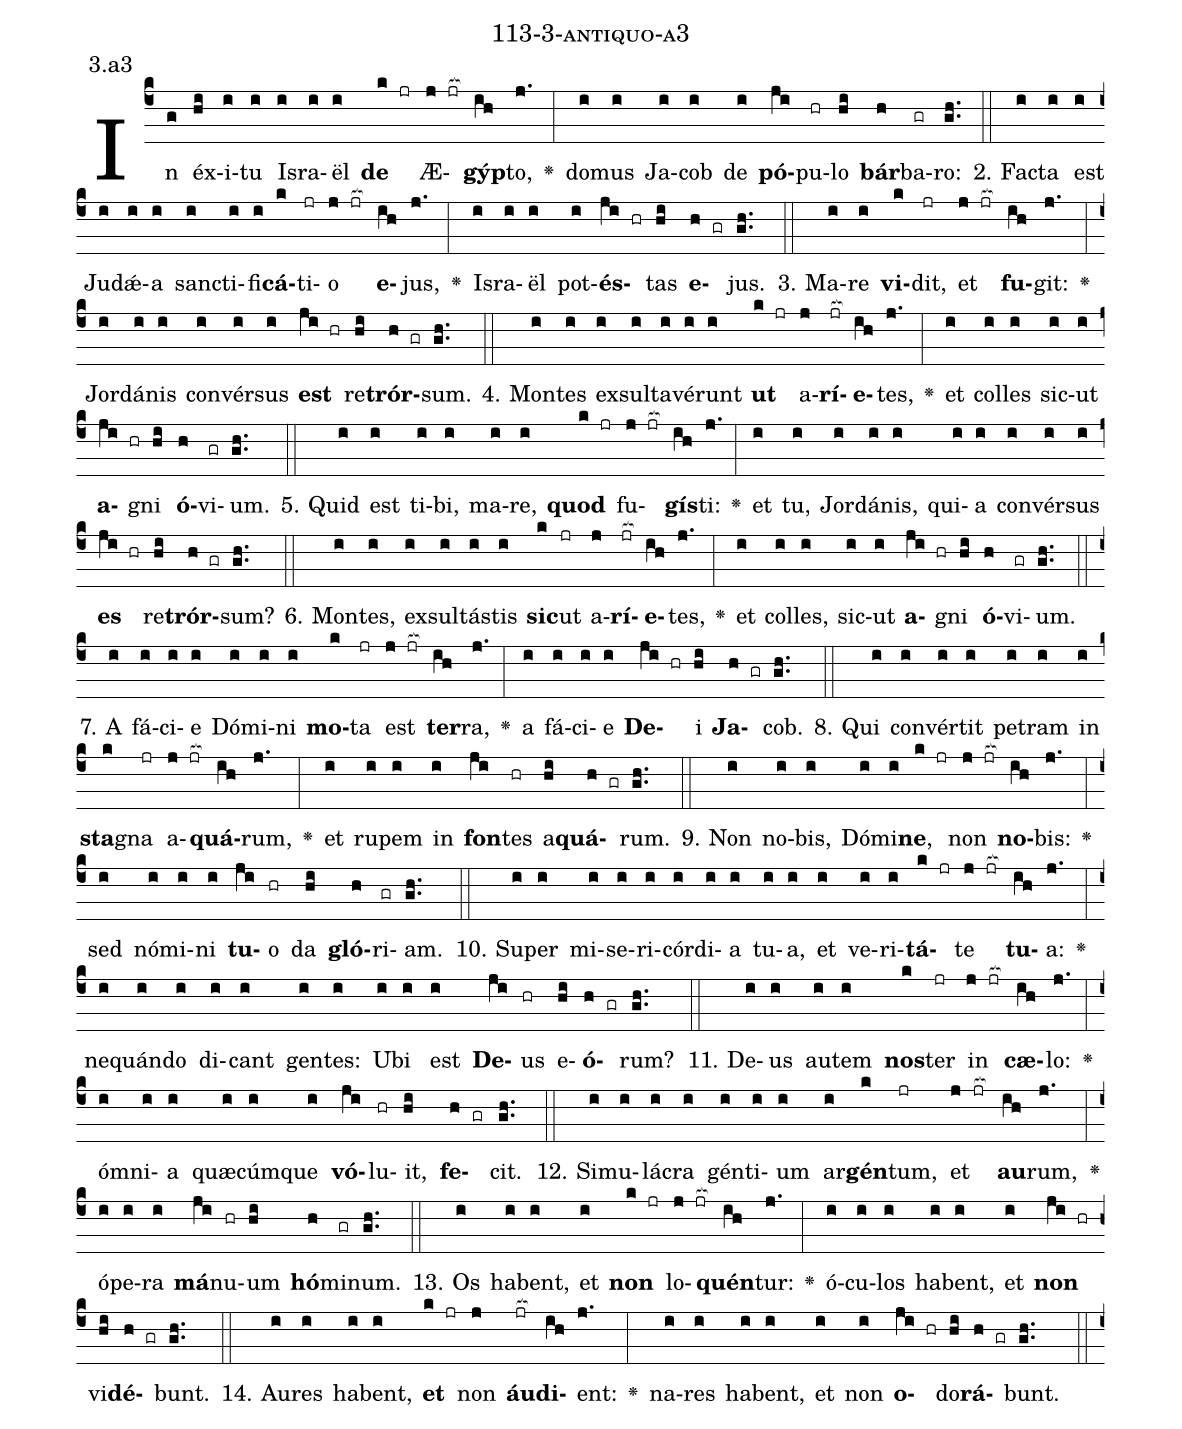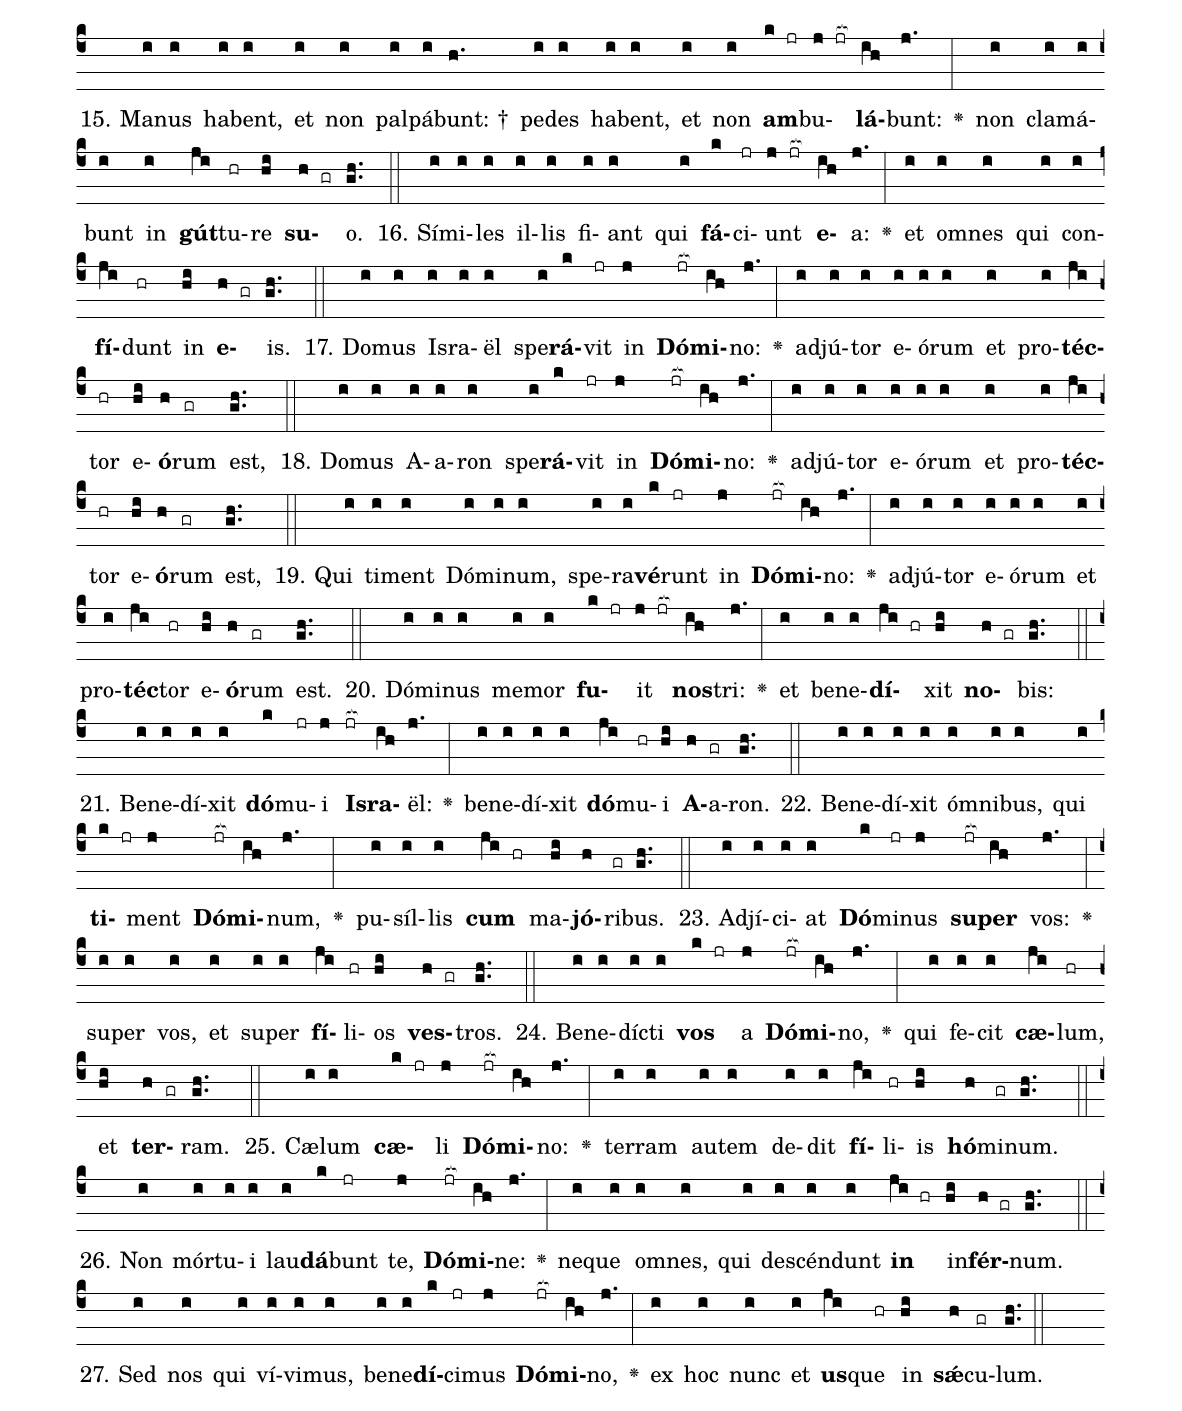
name: 113-3-antiquo-a3;
annotation: 3.a3;
%%
(c4)In(g) éx(hi)i(i)tu(i) Is(i)ra(i)ël(i) <b>de</b>(k jr) Æ(j jr[ocb:1{])<b>gýp</b>(ih[ocb:0}])to,(j.) <v>\greheightstar</v>(:) do(i)mus(i) Ja(i)cob(i) de(i) <b>pó</b>(ji)pu(hr)lo(hi) <b>bár</b>(h)ba(gr)ro:(gh..) (::)
2. Fac(i)ta(i) est(i) Ju(i)dǽ(i)a(i) sanc(i)ti(i)fi(i)<b>cá</b>(k)ti(jr)o(j jr[ocb:1{]) <b>e</b>(ih[ocb:0}])jus,(j.) <v>\greheightstar</v>(:) Is(i)ra(i)ël(i) pot(i)<b>és</b>(ji hr)tas(hi) <b>e</b>(h gr)jus.(gh..) (::)
3. Ma(i)re(i) <b>vi</b>(k)dit,(jr) et(j jr[ocb:1{]) <b>fu</b>(ih[ocb:0}])git:(j.) <v>\greheightstar</v>(:) Jor(i)dá(i)nis(i) con(i)vér(i)sus(i) <b>est</b>(ji hr) re(hi)<b>trór</b>(h gr)sum.(gh..) (::)
4. Mon(i)tes(i) ex(i)sul(i)ta(i)vé(i)runt(i) <b>ut</b>(k jr) a(j)<b>rí</b>(jr[ocb:1{])<b>e</b>(ih[ocb:0}])tes,(j.) <v>\greheightstar</v>(:) et(i) col(i)les(i) sic(i)ut(i) <b>a</b>(ji hr)gni(hi) <b>ó</b>(h)vi(gr)um.(gh..) (::)
5. Quid(i) est(i) ti(i)bi,(i) ma(i)re,(i) <b>quod</b>(k jr) fu(j jr[ocb:1{])<b>gís</b>(ih[ocb:0}])ti:(j.) <v>\greheightstar</v>(:) et(i) tu,(i) Jor(i)dá(i)nis,(i) qui(i)a(i) con(i)vér(i)sus(i) <b>es</b>(ji hr) re(hi)<b>trór</b>(h gr)sum?(gh..) (::)
6. Mon(i)tes,(i) ex(i)sul(i)tás(i)tis(i) <b>sic</b>(k)ut(jr) a(j)<b>rí</b>(jr[ocb:1{])<b>e</b>(ih[ocb:0}])tes,(j.) <v>\greheightstar</v>(:) et(i) col(i)les,(i) sic(i)ut(i) <b>a</b>(ji hr)gni(hi) <b>ó</b>(h)vi(gr)um.(gh..) (::)
7. A(i) fá(i)ci(i)e(i) Dó(i)mi(i)ni(i) <b>mo</b>(k)ta(jr) est(j jr[ocb:1{]) <b>ter</b>(ih[ocb:0}])ra,(j.) <v>\greheightstar</v>(:) a(i) fá(i)ci(i)e(i) <b>De</b>(ji hr)i(hi) <b>Ja</b>(h gr)cob.(gh..) (::)
8. Qui(i) con(i)vér(i)tit(i) pe(i)tram(i) in(i) <b>sta</b>(k)gna(jr) a(j jr[ocb:1{])<b>quá</b>(ih[ocb:0}])rum,(j.) <v>\greheightstar</v>(:) et(i) ru(i)pem(i) in(i) <b>fon</b>(ji)tes(hr) a(hi)<b>quá</b>(h gr)rum.(gh..) (::)
9. Non(i) no(i)bis,(i) Dó(i)mi(i)<b>ne</b>,(k jr) non(j jr[ocb:1{]) <b>no</b>(ih[ocb:0}])bis:(j.) <v>\greheightstar</v>(:) sed(i) nó(i)mi(i)ni(i) <b>tu</b>(ji)o(hr) da(hi) <b>gló</b>(h)ri(gr)am.(gh..) (::)
10. Su(i)per(i) mi(i)se(i)ri(i)cór(i)di(i)a(i) tu(i)a,(i) et(i) ve(i)ri(i)<b>tá</b>(k jr)te(j jr[ocb:1{]) <b>tu</b>(ih[ocb:0}])a:(j.) <v>\greheightstar</v>(:) ne(i)quán(i)do(i) di(i)cant(i) gen(i)tes:(i) U(i)bi(i) est(i) <b>De</b>(ji)us(hr) e(hi)<b>ó</b>(h gr)rum?(gh..) (::)
11. De(i)us(i) au(i)tem(i) <b>nos</b>(k)ter(jr) in(j jr[ocb:1{]) <b>cæ</b>(ih[ocb:0}])lo:(j.) <v>\greheightstar</v>(:) óm(i)ni(i)a(i) quæ(i)cúm(i)que(i) <b>vó</b>(ji)lu(hr)it,(hi) <b>fe</b>(h gr)cit.(gh..) (::)
12. Si(i)mu(i)lá(i)cra(i) gén(i)ti(i)um(i) ar(i)<b>gén</b>(k)tum,(jr) et(j jr[ocb:1{]) <b>au</b>(ih[ocb:0}])rum,(j.) <v>\greheightstar</v>(:) ó(i)pe(i)ra(i) <b>má</b>(ji)nu(hr)um(hi) <b>hó</b>(h)mi(gr)num.(gh..) (::)
13. Os(i) ha(i)bent,(i) et(i) <b>non</b>(k jr) lo(j jr[ocb:1{])<b>quén</b>(ih[ocb:0}])tur:(j.) <v>\greheightstar</v>(:) ó(i)cu(i)los(i) ha(i)bent,(i) et(i) <b>non</b>(ji hr) vi(hi)<b>dé</b>(h gr)bunt.(gh..) (::)
14. Au(i)res(i) ha(i)bent,(i) <b>et</b>(k jr) non(j) <b>áu</b>(jr[ocb:1{])<b>di</b>(ih[ocb:0}])ent:(j.) <v>\greheightstar</v>(:) na(i)res(i) ha(i)bent,(i) et(i) non(i) <b>o</b>(ji hr)do(hi)<b>rá</b>(h gr)bunt.(gh..) (::)
15. Ma(i)nus(i) ha(i)bent,(i) et(i) non(i) pal(i)pá(i)bunt: †(h.) pe(i)des(i) ha(i)bent,(i) et(i) non(i) <b>am</b>(k jr)bu(j jr[ocb:1{])<b>lá</b>(ih[ocb:0}])bunt:(j.) <v>\greheightstar</v>(:) non(i) cla(i)má(i)bunt(i) in(i) <b>gút</b>(ji)tu(hr)re(hi) <b>su</b>(h gr)o.(gh..) (::)
16. Sí(i)mi(i)les(i) il(i)lis(i) fi(i)ant(i) qui(i) <b>fá</b>(k)ci(jr)unt(j jr[ocb:1{]) <b>e</b>(ih[ocb:0}])a:(j.) <v>\greheightstar</v>(:) et(i) om(i)nes(i) qui(i) con(i)<b>fí</b>(ji)dunt(hr) in(hi) <b>e</b>(h gr)is.(gh..) (::)
17. Do(i)mus(i) Is(i)ra(i)ël(i) spe(i)<b>rá</b>(k)vit(jr) in(j) <b>Dó</b>(jr[ocb:1{])<b>mi</b>(ih[ocb:0}])no:(j.) <v>\greheightstar</v>(:) ad(i)jú(i)tor(i) e(i)ó(i)rum(i) et(i) pro(i)<b>téc</b>(ji)tor(hr) e(hi)<b>ó</b>(h)rum(gr) est,(gh..) (::)
18. Do(i)mus(i) A(i)a(i)ron(i) spe(i)<b>rá</b>(k)vit(jr) in(j) <b>Dó</b>(jr[ocb:1{])<b>mi</b>(ih[ocb:0}])no:(j.) <v>\greheightstar</v>(:) ad(i)jú(i)tor(i) e(i)ó(i)rum(i) et(i) pro(i)<b>téc</b>(ji)tor(hr) e(hi)<b>ó</b>(h)rum(gr) est,(gh..) (::)
19. Qui(i) ti(i)ment(i) Dó(i)mi(i)num,(i) spe(i)ra(i)<b>vé</b>(k)runt(jr) in(j) <b>Dó</b>(jr[ocb:1{])<b>mi</b>(ih[ocb:0}])no:(j.) <v>\greheightstar</v>(:) ad(i)jú(i)tor(i) e(i)ó(i)rum(i) et(i) pro(i)<b>téc</b>(ji)tor(hr) e(hi)<b>ó</b>(h)rum(gr) est.(gh..) (::)
20. Dó(i)mi(i)nus(i) me(i)mor(i) <b>fu</b>(k jr)it(j jr[ocb:1{]) <b>nos</b>(ih[ocb:0}])tri:(j.) <v>\greheightstar</v>(:) et(i) be(i)ne(i)<b>dí</b>(ji hr)xit(hi) <b>no</b>(h gr)bis:(gh..) (::)
21. Be(i)ne(i)dí(i)xit(i) <b>dó</b>(k)mu(jr)i(j) <b>Is</b>(jr[ocb:1{])<b>ra</b>(ih[ocb:0}])ël:(j.) <v>\greheightstar</v>(:) be(i)ne(i)dí(i)xit(i) <b>dó</b>(ji)mu(hr)i(hi) <b>A</b>(h)a(gr)ron.(gh..) (::)
22. Be(i)ne(i)dí(i)xit(i) óm(i)ni(i)bus,(i) qui(i) <b>ti</b>(k jr)ment(j) <b>Dó</b>(jr[ocb:1{])<b>mi</b>(ih[ocb:0}])num,(j.) <v>\greheightstar</v>(:) pu(i)síl(i)lis(i) <b>cum</b>(ji hr) ma(hi)<b>jó</b>(h)ri(gr)bus.(gh..) (::)
23. Ad(i)jí(i)ci(i)at(i) <b>Dó</b>(k)mi(jr)nus(j) <b>su</b>(jr[ocb:1{])<b>per</b>(ih[ocb:0}]) vos:(j.) <v>\greheightstar</v>(:) su(i)per(i) vos,(i) et(i) su(i)per(i) <b>fí</b>(ji)li(hr)os(hi) <b>ves</b>(h gr)tros.(gh..) (::)
24. Be(i)ne(i)díc(i)ti(i) <b>vos</b>(k jr) a(j) <b>Dó</b>(jr[ocb:1{])<b>mi</b>(ih[ocb:0}])no,(j.) <v>\greheightstar</v>(:) qui(i) fe(i)cit(i) <b>cæ</b>(ji)lum,(hr) et(hi) <b>ter</b>(h gr)ram.(gh..) (::)
25. Cæ(i)lum(i) <b>cæ</b>(k jr)li(j) <b>Dó</b>(jr[ocb:1{])<b>mi</b>(ih[ocb:0}])no:(j.) <v>\greheightstar</v>(:) ter(i)ram(i) au(i)tem(i) de(i)dit(i) <b>fí</b>(ji)li(hr)is(hi) <b>hó</b>(h)mi(gr)num.(gh..) (::)
26. Non(i) mór(i)tu(i)i(i) lau(i)<b>dá</b>(k)bunt(jr) te,(j) <b>Dó</b>(jr[ocb:1{])<b>mi</b>(ih[ocb:0}])ne:(j.) <v>\greheightstar</v>(:) ne(i)que(i) om(i)nes,(i) qui(i) de(i)scén(i)dunt(i) <b>in</b>(ji hr) in(hi)<b>fér</b>(h gr)num.(gh..) (::)
27. Sed(i) nos(i) qui(i) ví(i)vi(i)mus,(i) be(i)ne(i)<b>dí</b>(k)ci(jr)mus(j) <b>Dó</b>(jr[ocb:1{])<b>mi</b>(ih[ocb:0}])no,(j.) <v>\greheightstar</v>(:) ex(i) hoc(i) nunc(i) et(i) <b>us</b>(ji)que(hr) in(hi) <b>sǽ</b>(h)cu(gr)lum.(gh..) (::)
